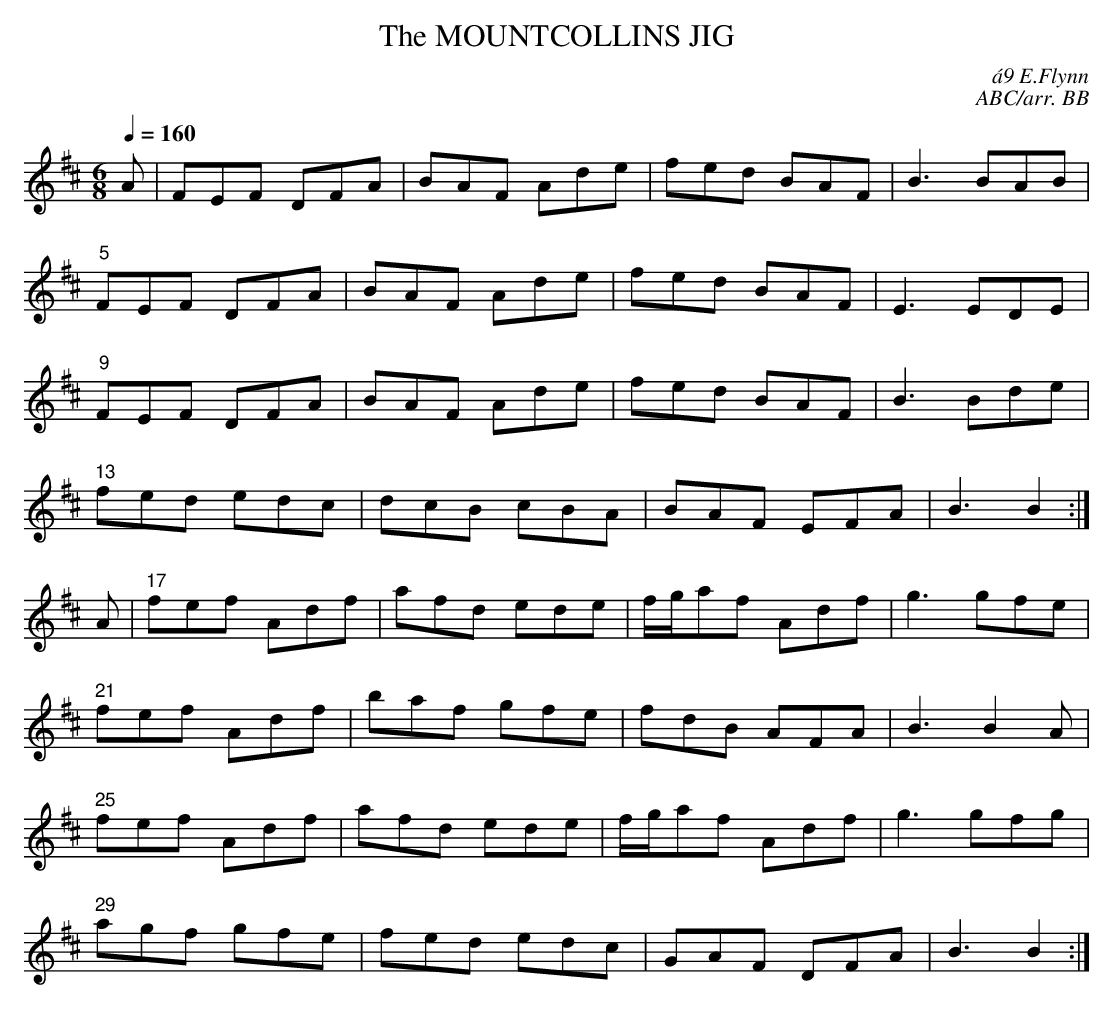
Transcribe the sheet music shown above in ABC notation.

X:1
T:MOUNTCOLLINS JIG, The
C:\'a9 E.Flynn
C:ABC/arr. BB
M:6/8
Q:1/4=160
L:1/8
K:D
A|FEF DFA|BAF Ade|fed BAF|B3 BAB|
"5"FEF DFA|BAF Ade|fed BAF|E3 EDE|
"9"FEF DFA|BAF Ade|fed BAF|B3 Bde|
"13"fed edc|dcB cBA|BAF EFA|B3 B2:|
A|"17"fef Adf|afd ede|f/g/af Adf|g3 gfe|
"21"fef Adf|baf gfe|fdB AFA|B3 B2A|
"25"fef Adf|afd ede|f/g/af Adf|g3 gfg|
"29"agf gfe|fed edc|GAF DFA|B3 B2:|
